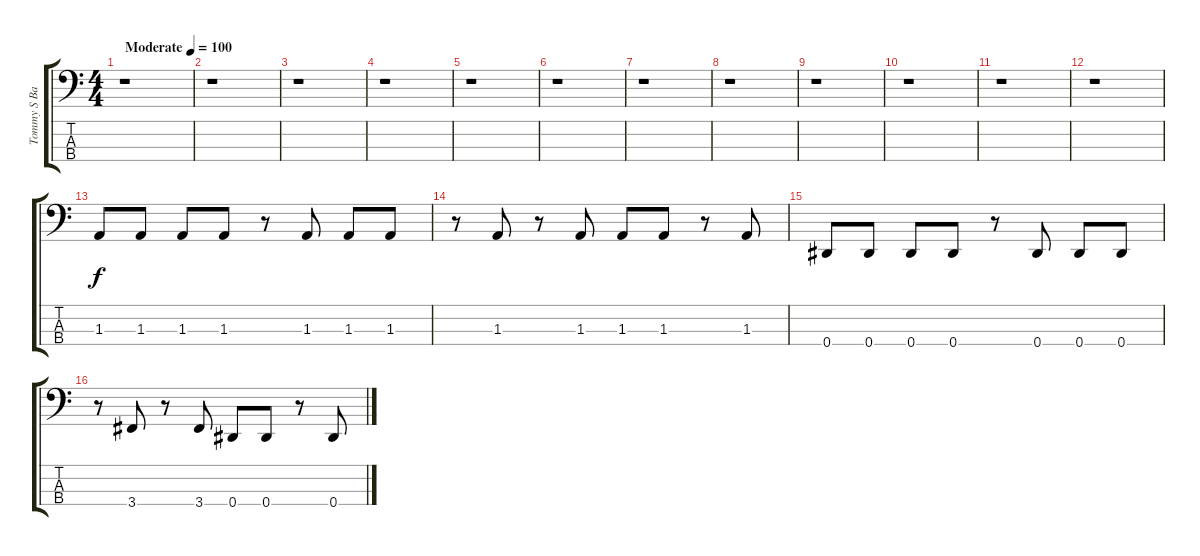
\track ("Tommy S Bass" "Tommy S Ba") {instrument electricbassfinger}
\staff {score tabs}
\tuning (Gb2 Db2 Ab1 Eb1) {hide}
\ts (4 4)
\tempo (100 "Moderate")
\clef f4
\ks c
r.1{dy f instrument electricbassfinger} |
r.1 |
r.1 |
r.1 |
r.1 |
r.1 |
r.1 |
r.1 |
r.1 |
r.1 |
r.1 |
r.1 |
1.3.8 1.3.8 1.3.8 1.3.8 r.8 1.3.8 1.3.8 1.3.8 |
r.8 1.3.8 r.8 1.3.8 1.3.8 1.3.8 r.8 1.3.8 |
0.4.8 0.4.8 0.4.8 0.4.8 r.8 0.4.8 0.4.8 0.4.8 |
r.8 3.4.8 r.8 3.4.8 0.4.8 0.4.8 r.8 0.4.8
